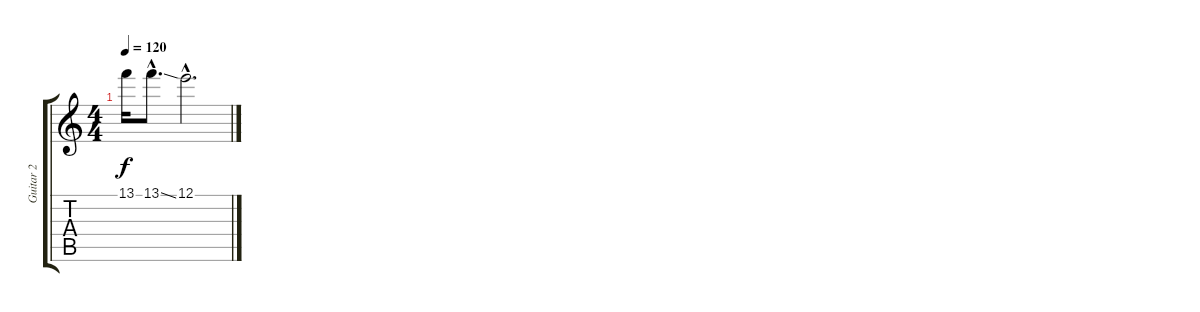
\track ("Guitar 2" "Guitar 2") {instrument distortionguitar}
\staff {score tabs}
\tuning (E4 B3 G3 D3 A2 E2) {hide}
\ts (4 4)
\tempo 120
\clef g2
\ks c
13.1{t}.16{dy f} 13.1{ss hac}.8{d} 12.1{hac}.2{d}
